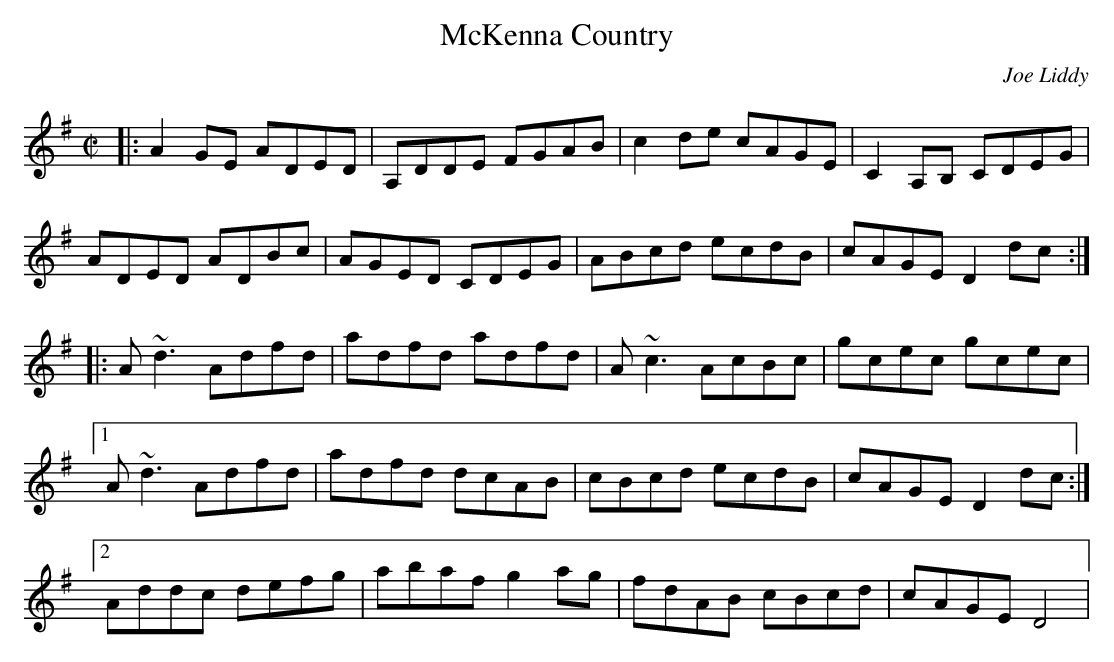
X:1
T:McKenna Country
C:Joe Liddy
M:C|
K:Dmix
|: A2GE ADED | A,DDE FGAB | c2de cAGE | C2A,B, CDEG |
ADED ADBc | AGED  CDEG | ABcd ecdB | cAGE D2dc :|
|: A~d3 Adfd | adfd adfd | A~c3 AcBc | gcec gcec |1
A~d3 Adfd | adfd dcAB | cBcd ecdB | cAGE D2dc :|2
Addc defg | abaf g2ag | fdAB cBcd | cAGE D4 |
